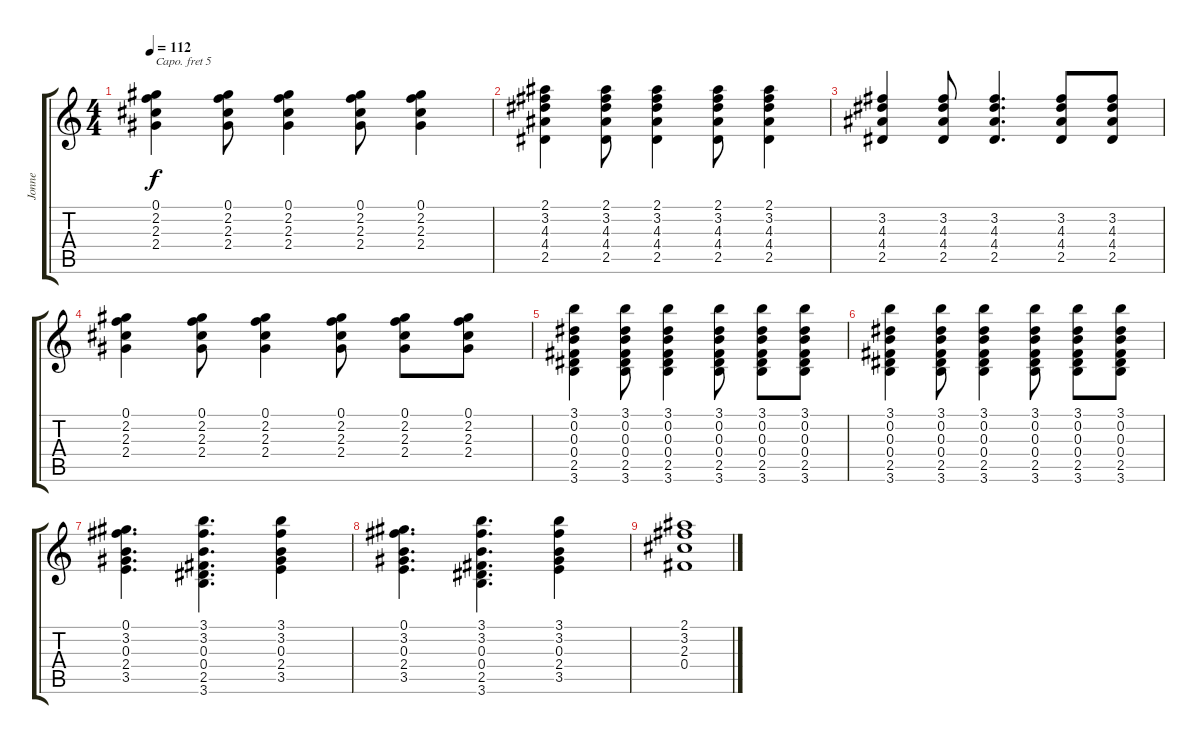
\track ("Jonne" "Jonne") {instrument acousticguitarsteel}
\staff {score tabs}
\capo 5
\tuning (Eb4 Bb3 Gb3 Db3 Ab2 Eb2) {hide}
\ts (4 4)
\tempo 112
\clef g2
\ks c
(0.1 2.2 2.3 2.4).4{dy f} (0.1 2.2 2.3 2.4).8 (0.1 2.2 2.3 2.4).4 (0.1 2.2 2.3 2.4).8 (0.1 2.2 2.3 2.4).4 |
(2.1 3.2 4.3 4.4 2.5).4 (2.1 3.2 4.3 4.4 2.5).8 (2.1 3.2 4.3 4.4 2.5).4 (2.1 3.2 4.3 4.4 2.5).8 (2.1 3.2 4.3 4.4 2.5).4 |
(3.2 4.3 4.4 2.5).4 (3.2 4.3 4.4 2.5).8 (3.2 4.3 4.4 2.5).4{d} (3.2 4.3 4.4 2.5).8 (3.2 4.3 4.4 2.5).8 |
(0.1 2.2 2.3 2.4).4 (0.1 2.2 2.3 2.4).8 (0.1 2.2 2.3 2.4).4 (0.1 2.2 2.3 2.4).8 (0.1 2.2 2.3 2.4).8 (0.1 2.2 2.3 2.4).8 |
(3.1 0.2 0.3 0.4 2.5 3.6).4 (3.1 0.2 0.3 0.4 2.5 3.6).8 (3.1 0.2 0.3 0.4 2.5 3.6).4 (3.1 0.2 0.3 0.4 2.5 3.6).8 (3.1 0.2 0.3 0.4 2.5 3.6).8 (3.1 0.2 0.3 0.4 2.5 3.6).8 |
(3.1 0.2 0.3 0.4 2.5 3.6).4 (3.1 0.2 0.3 0.4 2.5 3.6).8 (3.1 0.2 0.3 0.4 2.5 3.6).4 (3.1 0.2 0.3 0.4 2.5 3.6).8 (3.1 0.2 0.3 0.4 2.5 3.6).8 (3.1 0.2 0.3 0.4 2.5 3.6).8 |
(0.1 3.2 0.3 2.4 3.5).4{d} (3.1 3.2 0.3 0.4 2.5 3.6).4{d} (3.1 3.2 0.3 2.4 3.5).4 |
(0.1 3.2 0.3 2.4 3.5).4{d} (3.1 3.2 0.3 0.4 2.5 3.6).4{d} (3.1 3.2 0.3 2.4 3.5).4 |
(2.1 3.2 2.3 0.4).1
